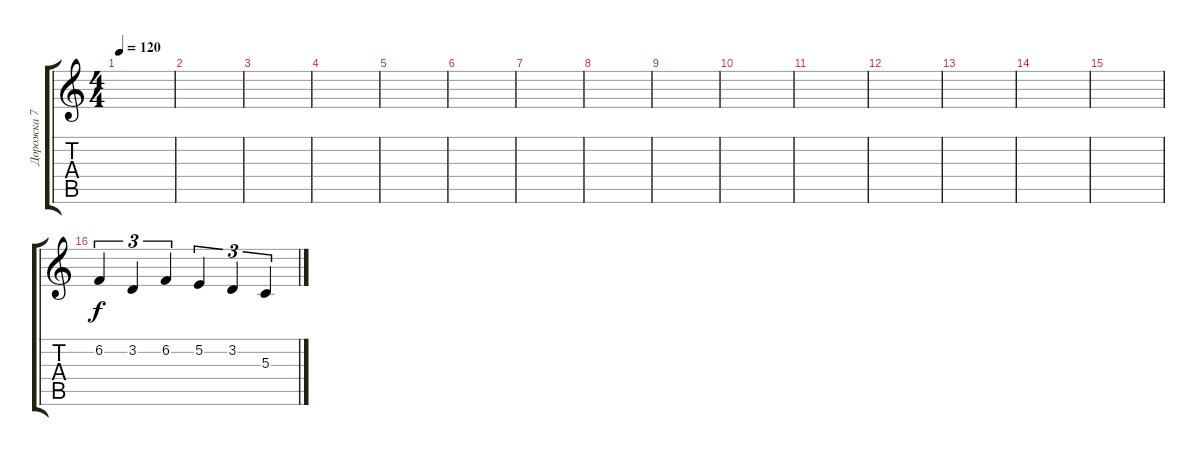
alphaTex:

\track ("Дорожка 7" "Дорожка 7") {instrument stringensemble1}
\staff {score tabs}
\tuning (E4 B3 G3 D3 A2 E2) {hide}
\ts (4 4)
\tempo 120
\clef g2
\ks c
|
|
|
|
|
|
|
|
|
|
|
|
|
|
|
6.2.4{tu (3 2) dy f} 3.2.4{tu (3 2)} 6.2.4{tu (3 2)} 5.2.4{tu (3 2)} 3.2.4{tu (3 2)} 5.3.4{tu (3 2)}
